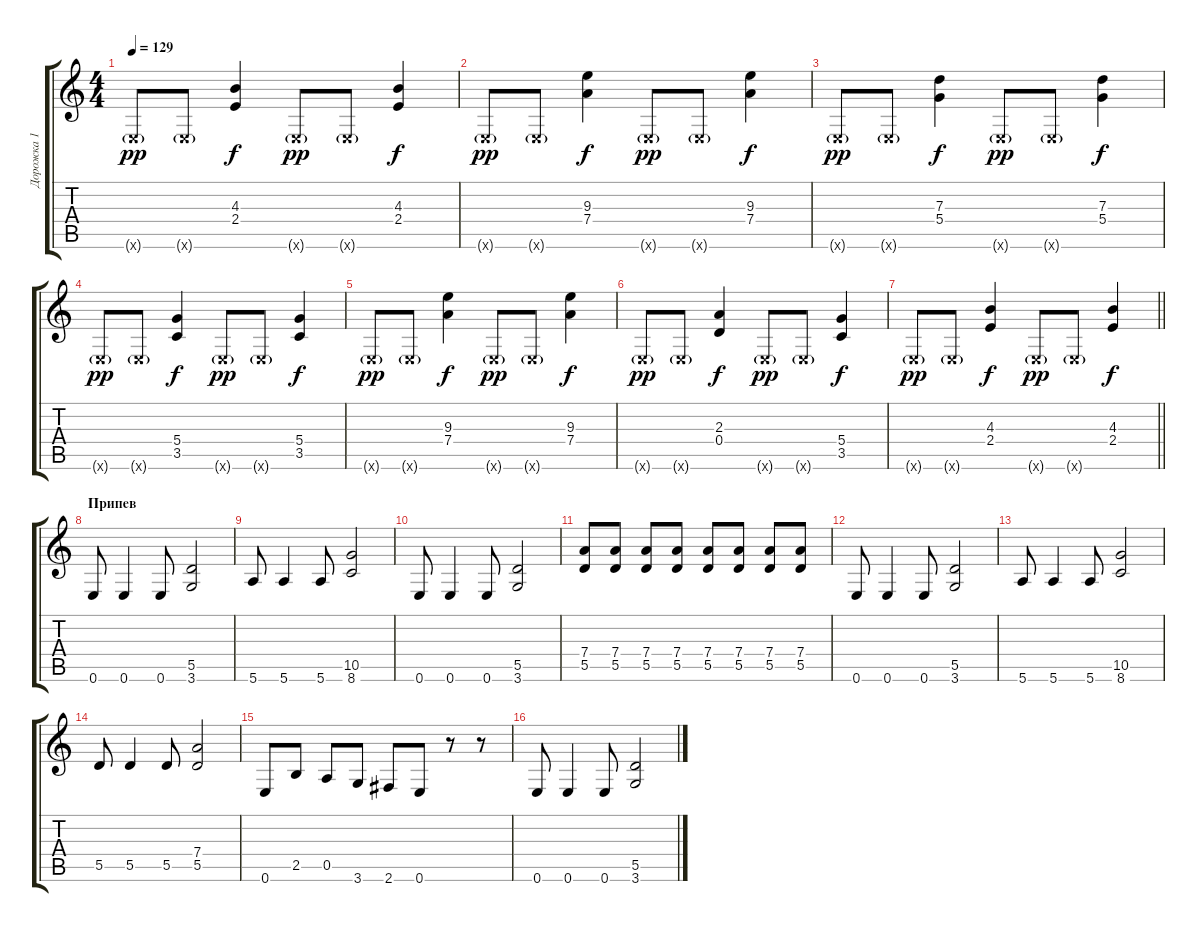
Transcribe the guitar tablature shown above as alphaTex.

\track ("Дорожка 1" "Дорожка 1") {instrument distortionguitar}
\staff {score tabs}
\tuning (E4 B3 G3 D3 A2 E2) {hide}
\ts (4 4)
\tempo 129
\clef g2
\ks c
0.6{g x}.8{dy pp} 0.6{g x}.8 (4.3 2.4).4{dy f} 0.6{g x}.8{dy pp} 0.6{g x}.8 (4.3 2.4).4{dy f} |
0.6{g x}.8{dy pp} 0.6{g x}.8 (9.3 7.4).4{dy f} 0.6{g x}.8{dy pp} 0.6{g x}.8 (9.3 7.4).4{dy f} |
0.6{g x}.8{dy pp} 0.6{g x}.8 (7.3 5.4).4{dy f} 0.6{g x}.8{dy pp} 0.6{g x}.8 (7.3 5.4).4{dy f} |
0.6{g x}.8{dy pp} 0.6{g x}.8 (5.4 3.5).4{dy f} 0.6{g x}.8{dy pp} 0.6{g x}.8 (5.4 3.5).4{dy f} |
0.6{g x}.8{dy pp} 0.6{g x}.8 (9.3 7.4).4{dy f} 0.6{g x}.8{dy pp} 0.6{g x}.8 (9.3 7.4).4{dy f} |
0.6{g x}.8{dy pp} 0.6{g x}.8 (2.3 0.4).4{dy f} 0.6{g x}.8{dy pp} 0.6{g x}.8 (5.4 3.5).4{dy f} |
\barLineRight lightlight
0.6{g x}.8{dy pp} 0.6{g x}.8 (4.3 2.4).4{dy f} 0.6{g x}.8{dy pp} 0.6{g x}.8 (4.3 2.4).4{dy f} |
\section ("" "Припев")
0.6.8 0.6.4 0.6.8 (5.5 3.6).2 |
5.6.8 5.6.4 5.6.8 (10.5 8.6).2 |
0.6.8 0.6.4 0.6.8 (5.5 3.6).2 |
(7.4 5.5).8 (7.4 5.5).8 (7.4 5.5).8 (7.4 5.5).8 (7.4 5.5).8 (7.4 5.5).8 (7.4 5.5).8 (7.4 5.5).8 |
0.6.8 0.6.4 0.6.8 (5.5 3.6).2 |
5.6.8 5.6.4 5.6.8 (10.5 8.6).2 |
5.5.8 5.5.4 5.5.8 (7.4 5.5).2 |
0.6.8 2.5.8 0.5.8 3.6.8 2.6.8 0.6.8 r.8 r.8 |
0.6.8 0.6.4 0.6.8 (5.5 3.6).2
